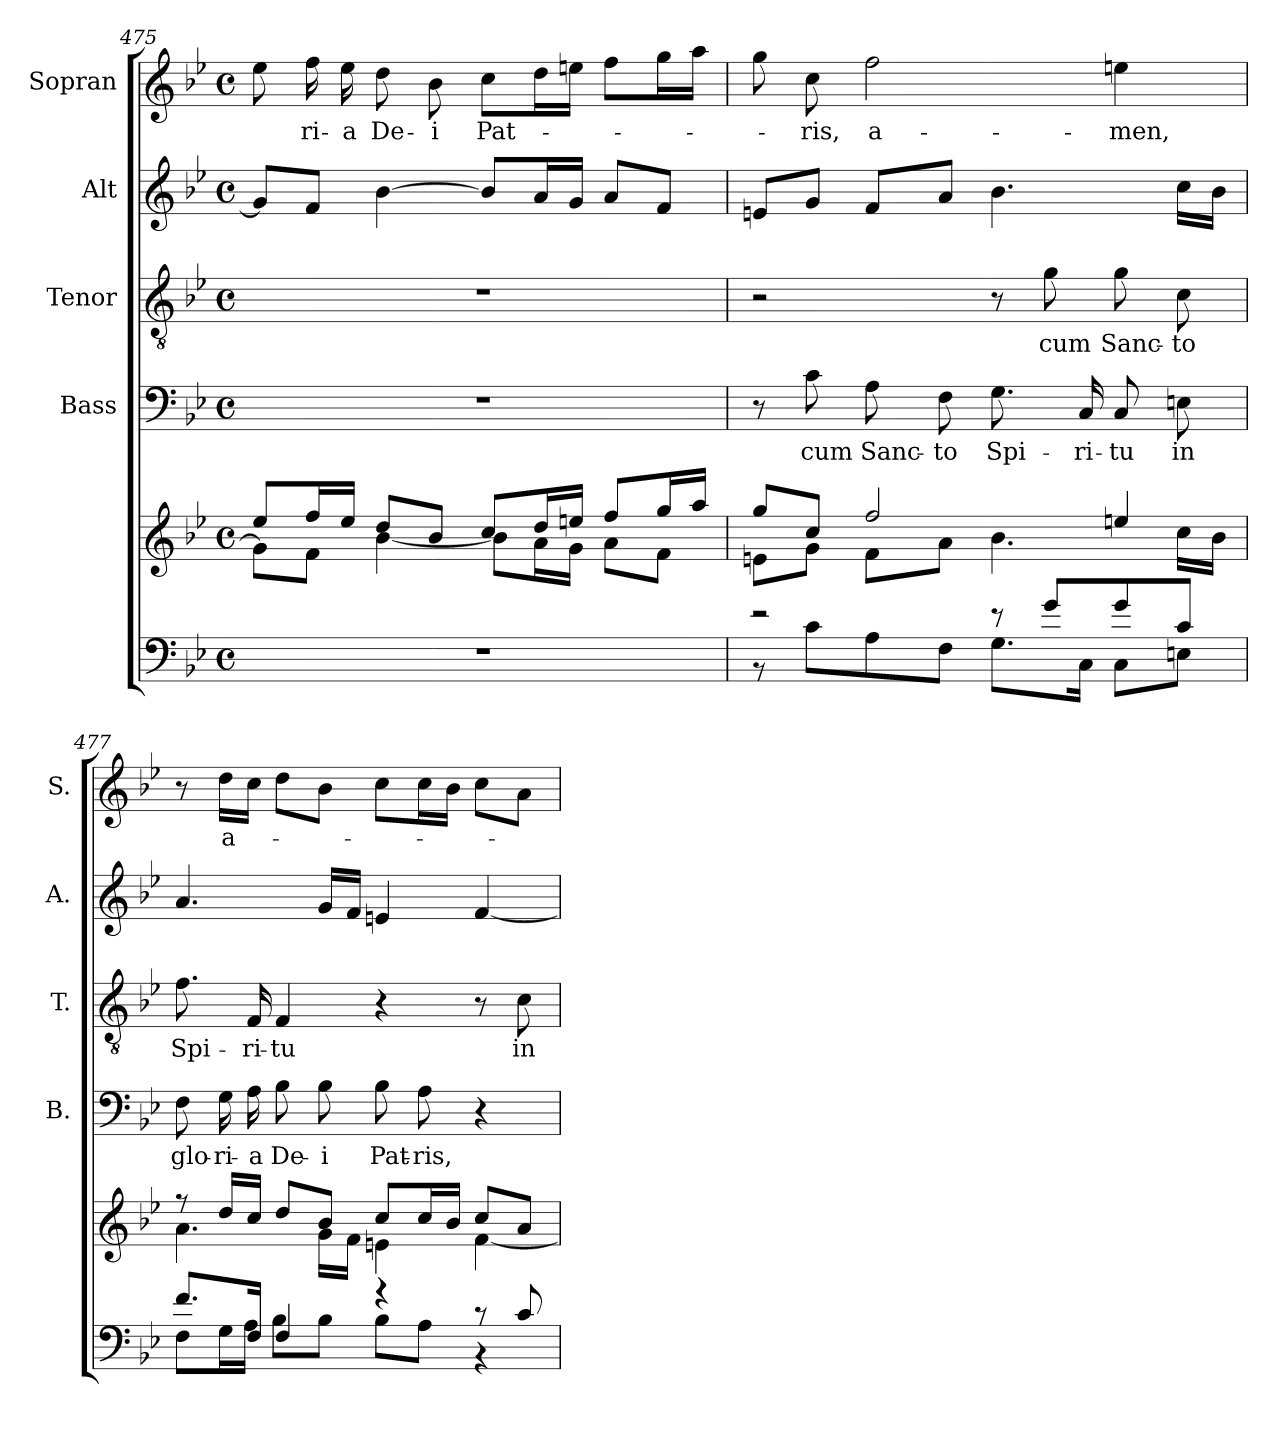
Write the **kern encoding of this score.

**kern	**kern	**kern	**text	**kern	**text	**kern	**kern	**text
*part5	*part5	*part4	*part4	*part3	*part3	*part2	*part1	*part1
*staff6	*staff5	*staff4	*staff4	*staff3	*staff3	*staff2	*staff1	*staff1
*	*	*I"Bass	*	*I"Tenor	*	*I"Alt	*I"Sopran	*
*	*	*I'B.	*	*I'T.	*	*I'A.	*I'S.	*
!!LO:PB:g=z
*clefF4	*clefG2	*clefF4	*	*clefGv2	*	*clefG2	*clefG2	*
*k[b-e-]	*k[b-e-]	*k[b-e-]	*	*k[b-e-]	*	*k[b-e-]	*k[b-e-]	*
*B-:	*B-:	*B-:	*	*B-:	*	*B-:	*B-:	*
*M4/4	*M4/4	*M4/4	*	*M4/4	*	*M4/4	*M4/4	*
*met(c)	*met(c)	*met(c)	*	*met(c)	*	*met(c)	*met(c)	*
=475	=475	=475	=475	=475	=475	=475	=475	=475
*	*^	*	*	*	*	*	*	*
1r	8ee-/L	8g\L]	1r	.	1r	.	8g/L]	8ee-\	.
!	!	!	!	!	!	!	!	!	!LO:LY:b
.	16ff/L	8f\J	.	.	.	.	8f/J	16ff\	-ri-
!	!	!	!	!	!	!	!	!	!LO:LY:b
.	16ee-/JJ	.	.	.	.	.	.	16ee-\	-a
!	!	!	!	!	!	!	!	!	!LO:LY:b
.	8dd/L	[<4b-\	.	.	.	.	[4b-\	8dd\	De-
!	!	!	!	!	!	!	!	!	!LO:LY:b
.	8b-/J	.	.	.	.	.	.	8b-\	-i
!	!	!	!	!	!	!	!	!	!LO:LY:b
.	8cc/L	8b-\L]	.	.	.	.	8b-/L]	8cc\L	Pat-
.	16dd/L	16a\L	.	.	.	.	16a/L	16dd\L	.
.	16een/JJ	16g\JJ	.	.	.	.	16g/JJ	16een\JJ	.
.	8ff/L	8a\L	.	.	.	.	8a/L	8ff\L	.
.	16gg/L	8f\J	.	.	.	.	8f/J	16gg\L	.
.	16aa/JJ	.	.	.	.	.	.	16aa\JJ	.
=476	=476	=476	=476	=476	=476	=476	=476	=476	=476
*^	*	*	*	*	*	*	*	*	*
2re	8r	8gg/L	8en\L	8r	.	2r	.	8en/L	8gg\	.
!	!	!	!	!	!LO:LY:b	!	!	!	!	!LO:LY:b
.	8c\L	8cc/J	8g\J	8c\	cum	.	.	8g/J	8cc\	-ris,
!	!	!	!	!	!LO:LY:b	!	!	!	!	!LO:LY:b
.	8A\	2ff/	8f\L	8A\	Sanc-	.	.	8f/L	2ff\	a-
!	!	!	!	!	!LO:LY:b	!	!	!	!	!
.	8F\J	.	8a\J	8F\	-to	.	.	8a/J	.	.
!	!	!	!	!	!LO:LY:b	!	!	!	!	!
8re	8.G\L	.	4.b-\	8.G\	Spi-	8r	.	4.b-\	.	.
!	!	!	!	!	!	!	!LO:LY:b	!	!	!
8g/L	.	.	.	.	.	8g\	cum	.	.	.
!	!	!	!	!	!LO:LY:b	!	!	!	!	!
.	16C\Jk	.	.	16C/	-ri-	.	.	.	.	.
!	!	!	!	!	!LO:LY:b	!	!LO:LY:b	!	!	!LO:LY:b
8g/	8C\L	4een/	.	8C/	-tu	8g\	Sanc-	.	4een\	-men,
!	!	!	!	!	!LO:LY:b	!	!LO:LY:b	!	!	!
8c/J	8En\J	.	16cc\LL	8En\	in	8c\	-to	16cc\LL	.	.
.	.	.	16b-\JJ	.	.	.	.	16b-\JJ	.	.
=477	=477	=477	=477	=477	=477	=477	=477	=477	=477	=477
!	!	!	!	!	!LO:LY:b	!	!LO:LY:b	!	!	!
8.f/L	8F\L	8ree	4.a\	8F\	glo-	8.f\	Spi-	4.a/	8r	.
!	!	!	!	!	!LO:LY:b	!	!	!	!	!LO:LY:b
.	16G\L	16dd/LL	.	16G\	-ri-	.	.	.	16dd\LL	a-
!	!	!	!	!	!LO:LY:b	!	!LO:LY:b	!	!	!
16F/Jk	16A\JJ	16cc/JJ	.	16A\	-a	16F/	-ri-	.	16cc\JJ	.
!	!	!	!	!	!LO:LY:b	!	!LO:LY:b	!	!	!
4F/	8B-\L	8dd/L	.	8B-\	De-	4F/	-tu	.	8dd\L	.
!	!	!	!	!	!LO:LY:b	!	!	!	!	!
.	8B-\J	8b-/J	16g\LL	8B-\	-i	.	.	16g/LL	8b-\J	.
.	.	.	16f\JJ	.	.	.	.	16f/JJ	.	.
!	!	!	!	!	!LO:LY:b	!	!	!	!	!
4rf	8B-\L	8cc/L	4en\	8B-\	Pat-	4r	.	4en/	8cc\L	.
!	!	!	!	!	!LO:LY:b	!	!	!	!	!
.	8A\J	16cc/L	.	8A\	-ris,	.	.	.	16cc\L	.
.	.	16b-/JJ	.	.	.	.	.	.	16b-\JJ	.
8rc	4r	8cc/L	[<4f\	4r	.	8r	.	[4f/	8cc\L	.
!	!	!	!	!	!	!	!LO:LY:b	!	!	!
8c/	.	8a/J	.	.	.	8c\	in	.	8a\J	.
*v	*v	*	*	*	*	*	*	*	*	*
*	*v	*v	*	*	*	*	*	*	*
=	=	=	=	=	=	=	=	=
*-	*-	*-	*-	*-	*-	*-	*-	*-
